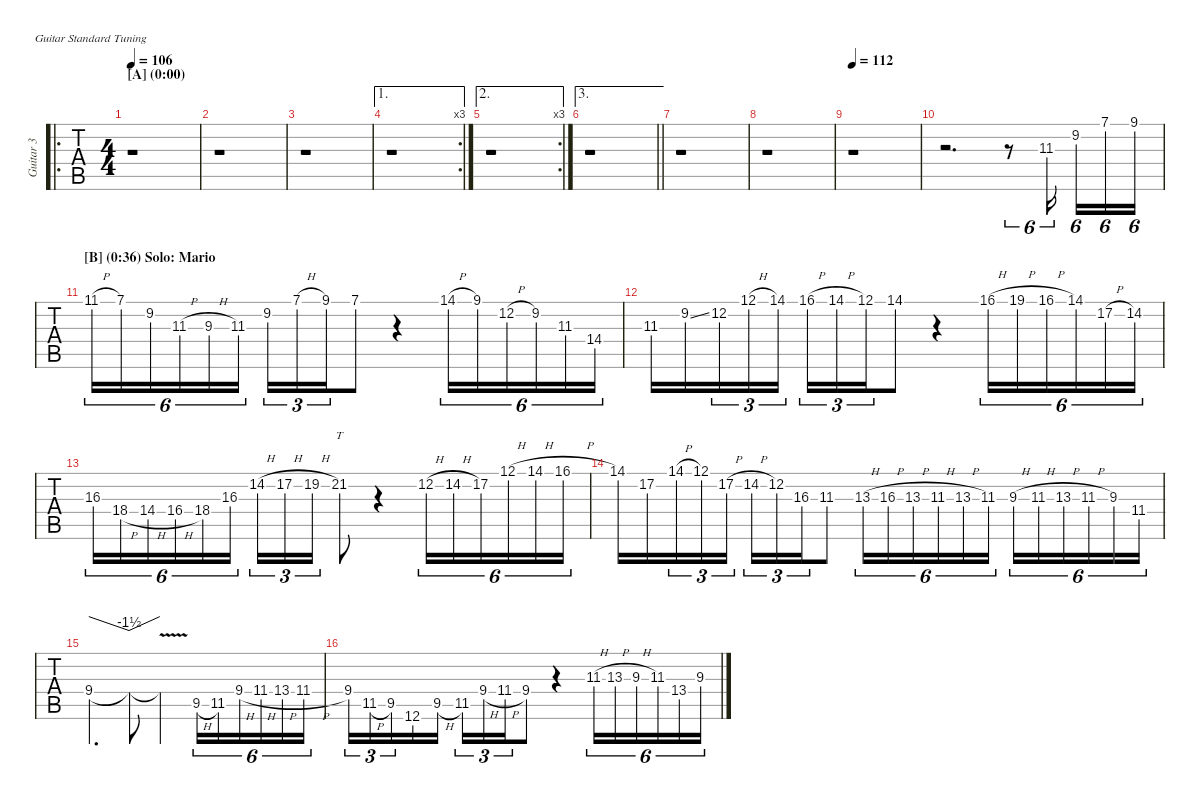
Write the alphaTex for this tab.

\defaultSystemsLayout 4
\hideDynamics
\bracketExtendMode nobrackets
\multiTrackTrackNamePolicy allsystems
\firstSystemTrackNameMode fullname
\otherSystemsTrackNameMode fullname
\otherSystemsTrackNameOrientation horizontal
\track ("Guitar 3" "Guitar 3") {instrument overdrivenguitar}
\staff {tabs}
\tuning (E4 B3 G3 D3 A2 E2)
\ro
\ts (4 4)
\section ("A" "(0:00)")
\scale
0.997717
\tempo 106
\accidentals auto
\clef g2
\ottava regular
\simile none
\ks c
r.1{dy mf instrument overdrivenguitar} |
\scale
1.00228 r.1 |
\scale
1.00046 r.1 |
\ae 1
\rc 3
\scale
0.999543 r.1 |
\ae 2
\rc 3
\scale
1.00059 r.1 |
\ae 3
\scale
0.999415
\barLineRight lightlight
r.1 |
\scale
0.69278 r.1 |
\scale
0.648329 r.1 |
\beaming (8 2 2 2 2)
\scale
0.660867
\tempo 112
r.1 |
\scale
1.99802 r.2{d instrument acousticguitarsteel} r.8{tu (6 4)} 11.3{acc #}.16{tu (6 4)} 9.2{acc #}.16{tu (6 4)} 7.1.16{tu (6 4)} 9.1{acc #}.16{tu (6 4)} |
\section ("B" "(0:36) Solo: Mario")
\scale
1.00066 11.1{h acc #}.16{tu (6 4)} 7.1.16{tu (6 4)} 9.2{acc #}.16{tu (6 4)} 11.3{h acc #}.16{tu (6 4)} 9.3{h}.16{tu (6 4)} 11.3{acc #}.16{tu (6 4)} 9.2{acc #}.16{tu (3 2)} 7.1{h}.16{tu (3 2)} 9.1{acc #}.16{tu (3 2) beam merge} 7.1.8 r.4 14.1{h acc #}.16{tu (6 4)} 9.1{acc #}.16{tu (6 4)} 12.2{h}.16{tu (6 4)} 9.2{acc #}.16{tu (6 4)} 11.3{acc #}.16{tu (6 4)} 14.4.16{tu (6 4)} |
\scale
0.999336 11.3{acc #}.16 9.2{ss acc #}.16{beam merge} 12.2.16{tu (3 2)} 12.1{h}.16{tu (3 2)} 14.1{acc #}.16{tu (3 2)} 16.1{h acc #}.16{tu (3 2)} 14.1{h acc #}.16{tu (3 2)} 12.1.16{tu (3 2) beam merge} 14.1{acc #}.8 r.4 16.1{h acc #}.16{tu (6 4)} 19.1{h}.16{tu (6 4)} 16.1{h acc #}.16{tu (6 4)} 14.1{acc #}.16{tu (6 4)} 17.2{h}.16{tu (6 4)} 14.2{acc #}.16{tu (6 4)} |
\scale
0.999728 16.3.16{tu (6 4)} 18.4{h acc #}.16{tu (6 4)} 14.4{h}.16{tu (6 4)} 16.4{h acc #}.16{tu (6 4)} 18.4{acc #}.16{tu (6 4)} 16.3.16{tu (6 4)} 14.2{h acc #}.16{tu (3 2)} 17.2{h}.16{tu (3 2)} 19.2{h acc #}.16{tu (3 2)} 21.2{acc #}.8{tt} r.4 12.2{h}.16{tu (6 4)} 14.2{h acc #}.16{tu (6 4)} 17.2.16{tu (6 4)} 12.1{h}.16{tu (6 4)} 14.1{h acc #}.16{tu (6 4)} 16.1{h acc #}.16{tu (6 4)} |
\scale
1.00027 14.1{acc #}.16 17.2.16{beam merge} 14.1{h acc #}.16{tu (3 2)} 12.1.16{tu (3 2)} 17.2{h}.16{tu (3 2)} 14.2{h acc #}.16{tu (3 2)} 12.2.16{tu (3 2)} 16.3.16{tu (3 2) beam merge} 11.3{st acc #}.8 13.3{h acc #}.16{tu (6 4)} 16.3{h}.16{tu (6 4)} 13.3{h acc #}.16{tu (6 4)} 11.3{h acc #}.16{tu (6 4)} 13.3{h acc #}.16{tu (6 4)} 11.3{acc #}.16{tu (6 4)} 9.3{h}.16{tu (6 4)} 11.3{h acc #}.16{tu (6 4)} 13.3{h acc #}.16{tu (6 4)} 11.3{h acc #}.16{tu (6 4)} 9.3.16{tu (6 4)} 11.4{acc #}.16{tu (6 4)} |
\scale
0.998438 9.4.4{d tbe (dive default 38.4 0 59.4 -6)} 9.4{t}.8{tbe (dive default 0 -6 11.4 0)} 9.4{v t}.4 9.5{h acc #}.16{tu (6 4)} 11.5{acc #}.16{tu (6 4)} 9.4{h}.16{tu (6 4)} 11.4{h acc #}.16{tu (6 4)} 13.4{h acc #}.16{tu (6 4)} 11.4{h acc #}.16{tu (6 4)} |
\scale
1.00156 9.4.16{tu (3 2)} 11.5{h acc #}.16{tu (3 2)} 9.5{acc #}.16{tu (3 2) beam merge} 12.6.16 9.5{h acc #}.16 11.5{acc #}.16{tu (3 2)} 9.4{h}.16{tu (3 2)} 11.4{h acc #}.16{tu (3 2) beam merge} 9.4.8 r.4 11.3{h acc #}.16{tu (6 4)} 13.3{h acc #}.16{tu (6 4)} 9.3{h}.16{tu (6 4)} 11.3{acc #}.16{tu (6 4)} 13.4{acc #}.16{tu (6 4)} 9.3.16{tu (6 4)}
